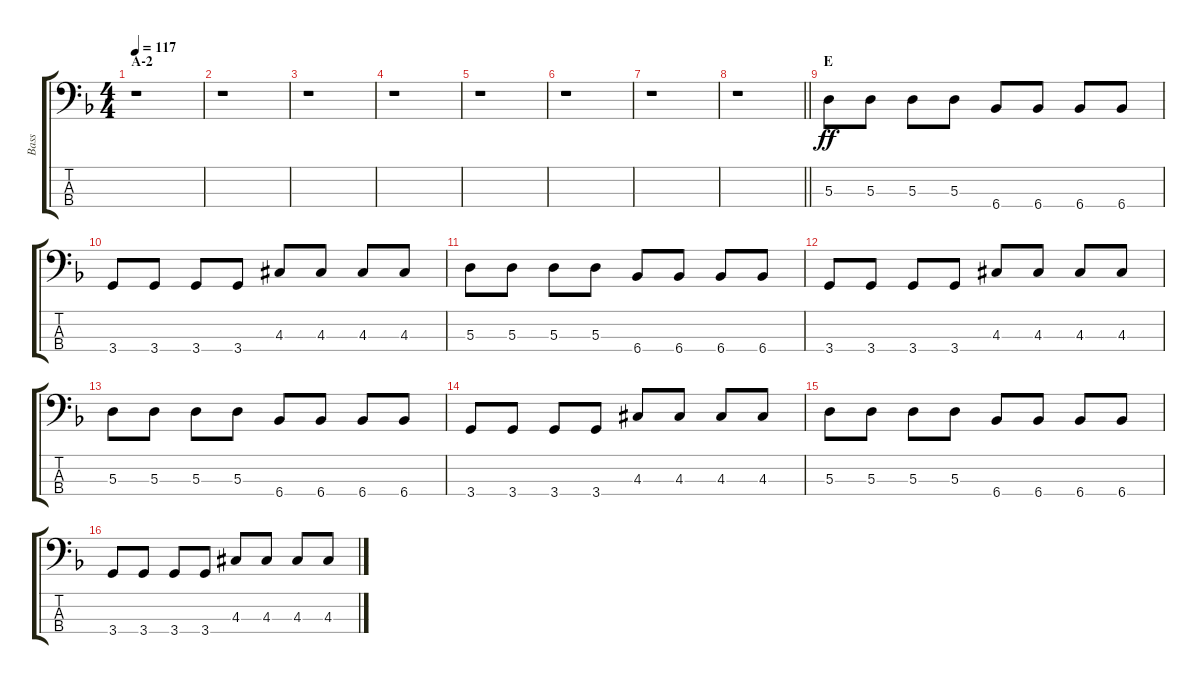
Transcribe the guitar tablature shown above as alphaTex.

\track ("Bass" "Bass") {instrument electricbasspick}
\staff {score tabs}
\tuning (G2 D2 A1 E1) {hide}
\ts (4 4)
\section ("" "A-2")
\tempo 117
\clef f4
\ks f
r.1{dy ff} |
r.1 |
r.1 |
r.1 |
r.1 |
r.1 |
r.1 |
\barLineRight lightlight
r.1 |
\section ("" "E")
5.3.8 5.3.8 5.3.8 5.3.8 6.4.8 6.4.8 6.4.8 6.4.8 |
3.4.8 3.4.8 3.4.8 3.4.8 4.3{acc #}.8 4.3{acc #}.8 4.3{acc #}.8 4.3{acc #}.8 |
5.3.8 5.3.8 5.3.8 5.3.8 6.4.8 6.4.8 6.4.8 6.4.8 |
3.4.8 3.4.8 3.4.8 3.4.8 4.3{acc #}.8 4.3{acc #}.8 4.3{acc #}.8 4.3{acc #}.8 |
5.3.8 5.3.8 5.3.8 5.3.8 6.4.8 6.4.8 6.4.8 6.4.8 |
3.4.8 3.4.8 3.4.8 3.4.8 4.3{acc #}.8 4.3{acc #}.8 4.3{acc #}.8 4.3{acc #}.8 |
5.3.8 5.3.8 5.3.8 5.3.8 6.4.8 6.4.8 6.4.8 6.4.8 |
3.4.8 3.4.8 3.4.8 3.4.8 4.3{acc #}.8 4.3{acc #}.8 4.3{acc #}.8 4.3{acc #}.8
